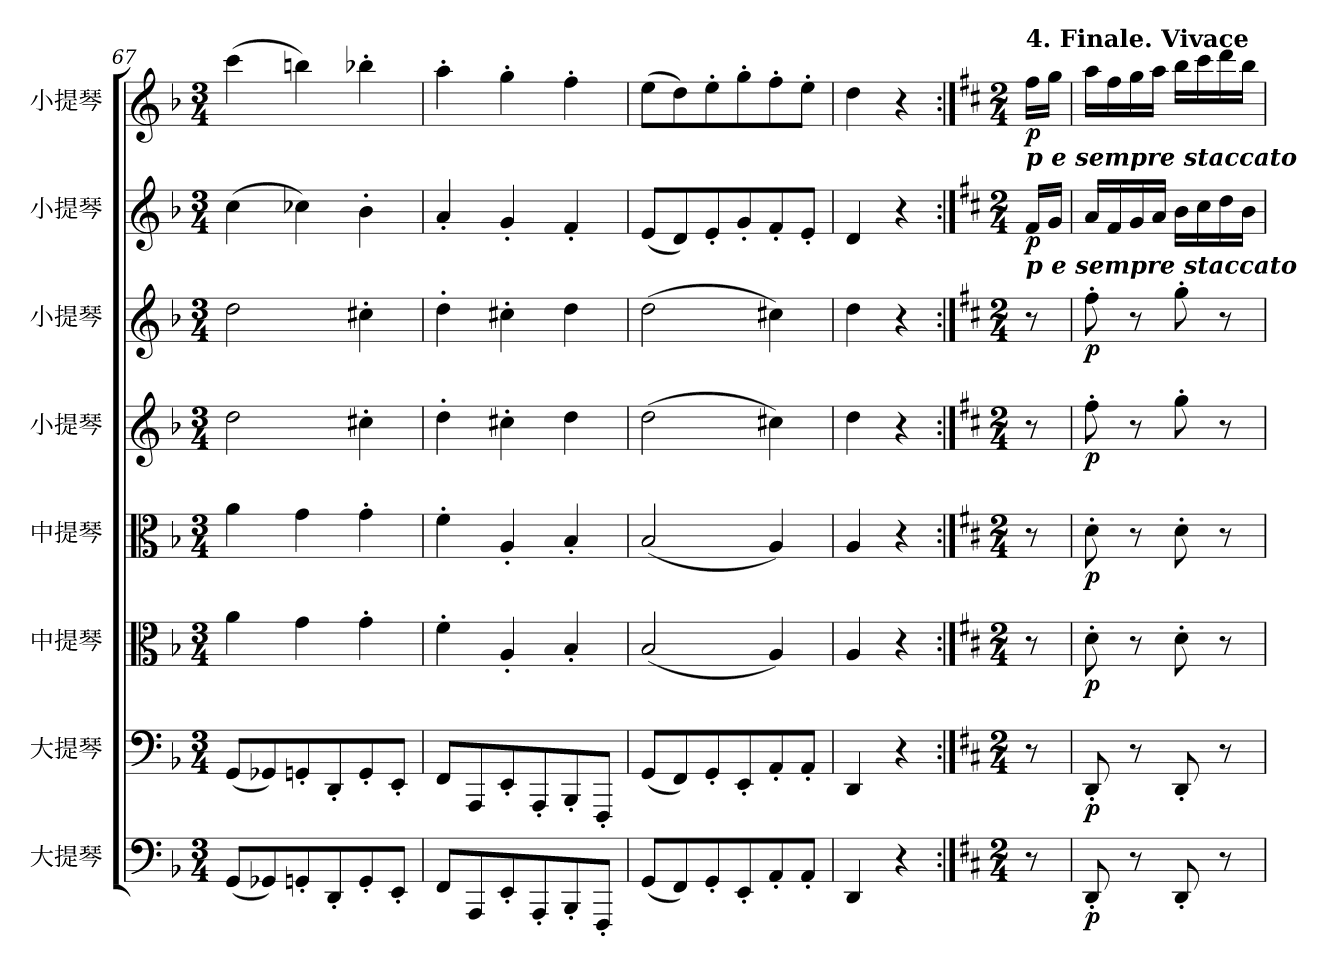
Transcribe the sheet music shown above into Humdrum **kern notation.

**kern	**dynam	**kern	**dynam	**kern	**dynam	**kern	**dynam	**kern	**dynam	**kern	**dynam	**kern	**dynam	**kern	**dynam
*part8	*part8	*part7	*part7	*part6	*part6	*part5	*part5	*part4	*part4	*part3	*part3	*part2	*part2	*part1	*part1
*staff8	*staff8	*staff7	*staff7	*staff6	*staff6	*staff5	*staff5	*staff4	*staff4	*staff3	*staff3	*staff2	*staff2	*staff1	*staff1
*I"大提琴	*	*I"大提琴	*	*I"中提琴	*	*I"中提琴	*	*I"小提琴	*	*I"小提琴	*	*I"小提琴	*	*I"小提琴	*
*clefF4	*	*clefF4	*	*clefC3	*	*clefC3	*	*clefG2	*	*clefG2	*	*clefG2	*	*clefG2	*
*k[b-]	*	*k[b-]	*	*k[b-]	*	*k[b-]	*	*k[b-]	*	*k[b-]	*	*k[b-]	*	*k[b-]	*
*M3/4	*	*M3/4	*	*M3/4	*	*M3/4	*	*M3/4	*	*M3/4	*	*M3/4	*	*M3/4	*
=67	=67	=67	=67	=67	=67	=67	=67	=67	=67	=67	=67	=67	=67	=67	=67
(<8GG/L	.	(<8GG/L	.	4a\	.	4a\	.	2dd\	.	2dd\	.	(>4cc\	.	(>4ccc\	.
8GG-X/)	.	8GG-X/)	.	.	.	.	.	.	.	.	.	.	.	.	.
8GGn'/	.	8GGn'/	.	4g\	.	4g\	.	.	.	.	.	4cc-X\)	.	4bbn\)	.
8DD'/	.	8DD'/	.	.	.	.	.	.	.	.	.	.	.	.	.
8GG'/	.	8GG'/	.	4g'\	.	4g'\	.	4cc#X'\	.	4cc#X'\	.	4b-'\	.	4bb-X'\	.
8EE'/J	.	8EE'/J	.	.	.	.	.	.	.	.	.	.	.	.	.
=68	=68	=68	=68	=68	=68	=68	=68	=68	=68	=68	=68	=68	=68	=68	=68
8FF/L	.	8FF/L	.	4f'\	.	4f'\	.	4dd'\	.	4dd'\	.	4a'/	.	4aa'\	.
8AAA/	.	8AAA/	.	.	.	.	.	.	.	.	.	.	.	.	.
8EE'/	.	8EE'/	.	4A'/	.	4A'/	.	4cc#X'\	.	4cc#X'\	.	4g'/	.	4gg'\	.
8AAA'/	.	8AAA'/	.	.	.	.	.	.	.	.	.	.	.	.	.
8BBB-'/	.	8BBB-'/	.	4B-'/	.	4B-'/	.	4dd\	.	4dd\	.	4f'/	.	4ff'\	.
8FFF'/J	.	8FFF'/J	.	.	.	.	.	.	.	.	.	.	.	.	.
=69	=69	=69	=69	=69	=69	=69	=69	=69	=69	=69	=69	=69	=69	=69	=69
(<8GG/L	.	(<8GG/L	.	(<2B-/	.	(<2B-/	.	(>2dd\	.	(>2dd\	.	(<8e/L	.	(>8ee\L	.
8FF/)	.	8FF/)	.	.	.	.	.	.	.	.	.	8d/)	.	8dd\)	.
8GG'/	.	8GG'/	.	.	.	.	.	.	.	.	.	8e'/	.	8ee'\	.
8EE'/	.	8EE'/	.	.	.	.	.	.	.	.	.	8g'/	.	8gg'\	.
8AA'/	.	8AA'/	.	4A/)	.	4A/)	.	4cc#X\)	.	4cc#X\)	.	8f'/	.	8ff'\	.
8AA'/J	.	8AA'/J	.	.	.	.	.	.	.	.	.	8e'/J	.	8ee'\J	.
=70	=70	=70	=70	=70	=70	=70	=70	=70	=70	=70	=70	=70	=70	=70	=70
4DD/	.	4DD/	.	4A/	.	4A/	.	4dd\	.	4dd\	.	4d/	.	4dd\	.
4r	.	4r	.	4r	.	4r	.	4r	.	4r	.	4r	.	4r	.
!!LO:LB:g=z
=1:|!	=1:|!	=1:|!	=1:|!	=1:|!	=1:|!	=1:|!	=1:|!	=1:|!	=1:|!	=1:|!	=1:|!	=1:|!	=1:|!	=1:|!	=1:|!
*k[f#c#]	*	*k[f#c#]	*	*k[f#c#]	*	*k[f#c#]	*	*k[f#c#]	*	*k[f#c#]	*	*k[f#c#]	*	*k[f#c#]	*
*M2/4	*	*M2/4	*	*M2/4	*	*M2/4	*	*M2/4	*	*M2/4	*	*M2/4	*	*M2/4	*
*	*	*	*	*	*	*	*	*	*	*	*	*	*	*MM120	*
!	!	!	!	!	!	!	!	!	!	!	!	!	!	!LO:TX:a:B:t=4.  Finale. Vivace	!
!	!	!	!	!	!	!	!	!	!	!	!	!	!	!LO:TX:b:Bi:t=p e sempre staccato	!
!	!	!	!	!	!	!	!	!	!	!	!	!LO:TX:b:Bi:t=p e sempre staccato	!	!	!
!	!	!	!	!	!	!	!	!	!	!	!	!	!LO:DY:b	!	!LO:DY:b
8r	.	8r	.	8r	.	8r	.	8r	.	8r	.	16f#/LL	p	16ff#\LL	p
.	.	.	.	.	.	.	.	.	.	.	.	16g/JJ	.	16gg\JJ	.
=2	=2	=2	=2	=2	=2	=2	=2	=2	=2	=2	=2	=2	=2	=2	=2
!	!LO:DY:b	!	!LO:DY:b	!	!LO:DY:b	!	!LO:DY:b	!	!LO:DY:b	!	!LO:DY:b	!	!	!	!
8DD'/	p	8DD'/	p	8d'\	p	8d'\	p	8ff#'\	p	8ff#'\	p	16a/LL	.	16aa\LL	.
.	.	.	.	.	.	.	.	.	.	.	.	16f#/	.	16ff#\	.
8r	.	8r	.	8r	.	8r	.	8r	.	8r	.	16g/	.	16gg\	.
.	.	.	.	.	.	.	.	.	.	.	.	16a/JJ	.	16aa\JJ	.
8DD'/	.	8DD'/	.	8d'\	.	8d'\	.	8gg'\	.	8gg'\	.	16b\LL	.	16bb\LL	.
.	.	.	.	.	.	.	.	.	.	.	.	16cc#\	.	16ccc#\	.
8r	.	8r	.	8r	.	8r	.	8r	.	8r	.	16dd\	.	16ddd\	.
.	.	.	.	.	.	.	.	.	.	.	.	16b\JJ	.	16bb\JJ	.
=	=	=	=	=	=	=	=	=	=	=	=	=	=	=	=
*-	*-	*-	*-	*-	*-	*-	*-	*-	*-	*-	*-	*-	*-	*-	*-
